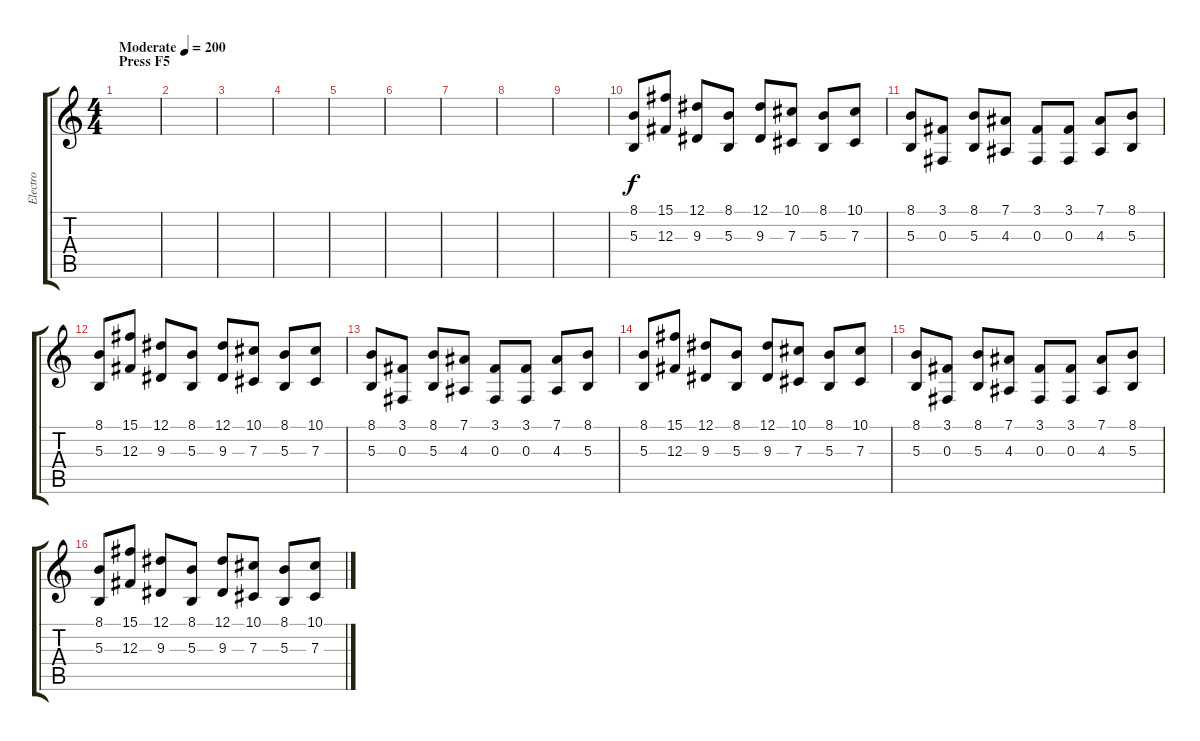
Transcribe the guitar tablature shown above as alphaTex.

\track ("Electro" "Electro") {instrument lead2sawtooth}
\staff {score tabs}
\tuning (Eb4 Bb3 Gb3 Db3 Ab2 Eb2) {hide}
\ts (4 4)
\section ("" "Press F5")
\tempo (200 "Moderate")
\clef g2
\ks c
|
|
|
|
|
|
|
|
|
(8.1 5.3).8 (15.1 12.3).8 (12.1 9.3).8 (8.1 5.3).8 (12.1 9.3).8 (10.1 7.3).8 (8.1 5.3).8 (10.1 7.3).8 |
(8.1 5.3).8 (3.1 0.3).8 (8.1 5.3).8 (7.1 4.3).8 (3.1 0.3).8 (3.1 0.3).8 (7.1 4.3).8 (8.1 5.3).8 |
(8.1 5.3).8 (15.1 12.3).8 (12.1 9.3).8 (8.1 5.3).8 (12.1 9.3).8 (10.1 7.3).8 (8.1 5.3).8 (10.1 7.3).8 |
(8.1 5.3).8 (3.1 0.3).8 (8.1 5.3).8 (7.1 4.3).8 (3.1 0.3).8 (3.1 0.3).8 (7.1 4.3).8 (8.1 5.3).8 |
(8.1 5.3).8 (15.1 12.3).8 (12.1 9.3).8 (8.1 5.3).8 (12.1 9.3).8 (10.1 7.3).8 (8.1 5.3).8 (10.1 7.3).8 |
(8.1 5.3).8 (3.1 0.3).8 (8.1 5.3).8 (7.1 4.3).8 (3.1 0.3).8 (3.1 0.3).8 (7.1 4.3).8 (8.1 5.3).8 |
(8.1 5.3).8 (15.1 12.3).8 (12.1 9.3).8 (8.1 5.3).8 (12.1 9.3).8 (10.1 7.3).8 (8.1 5.3).8 (10.1 7.3).8
